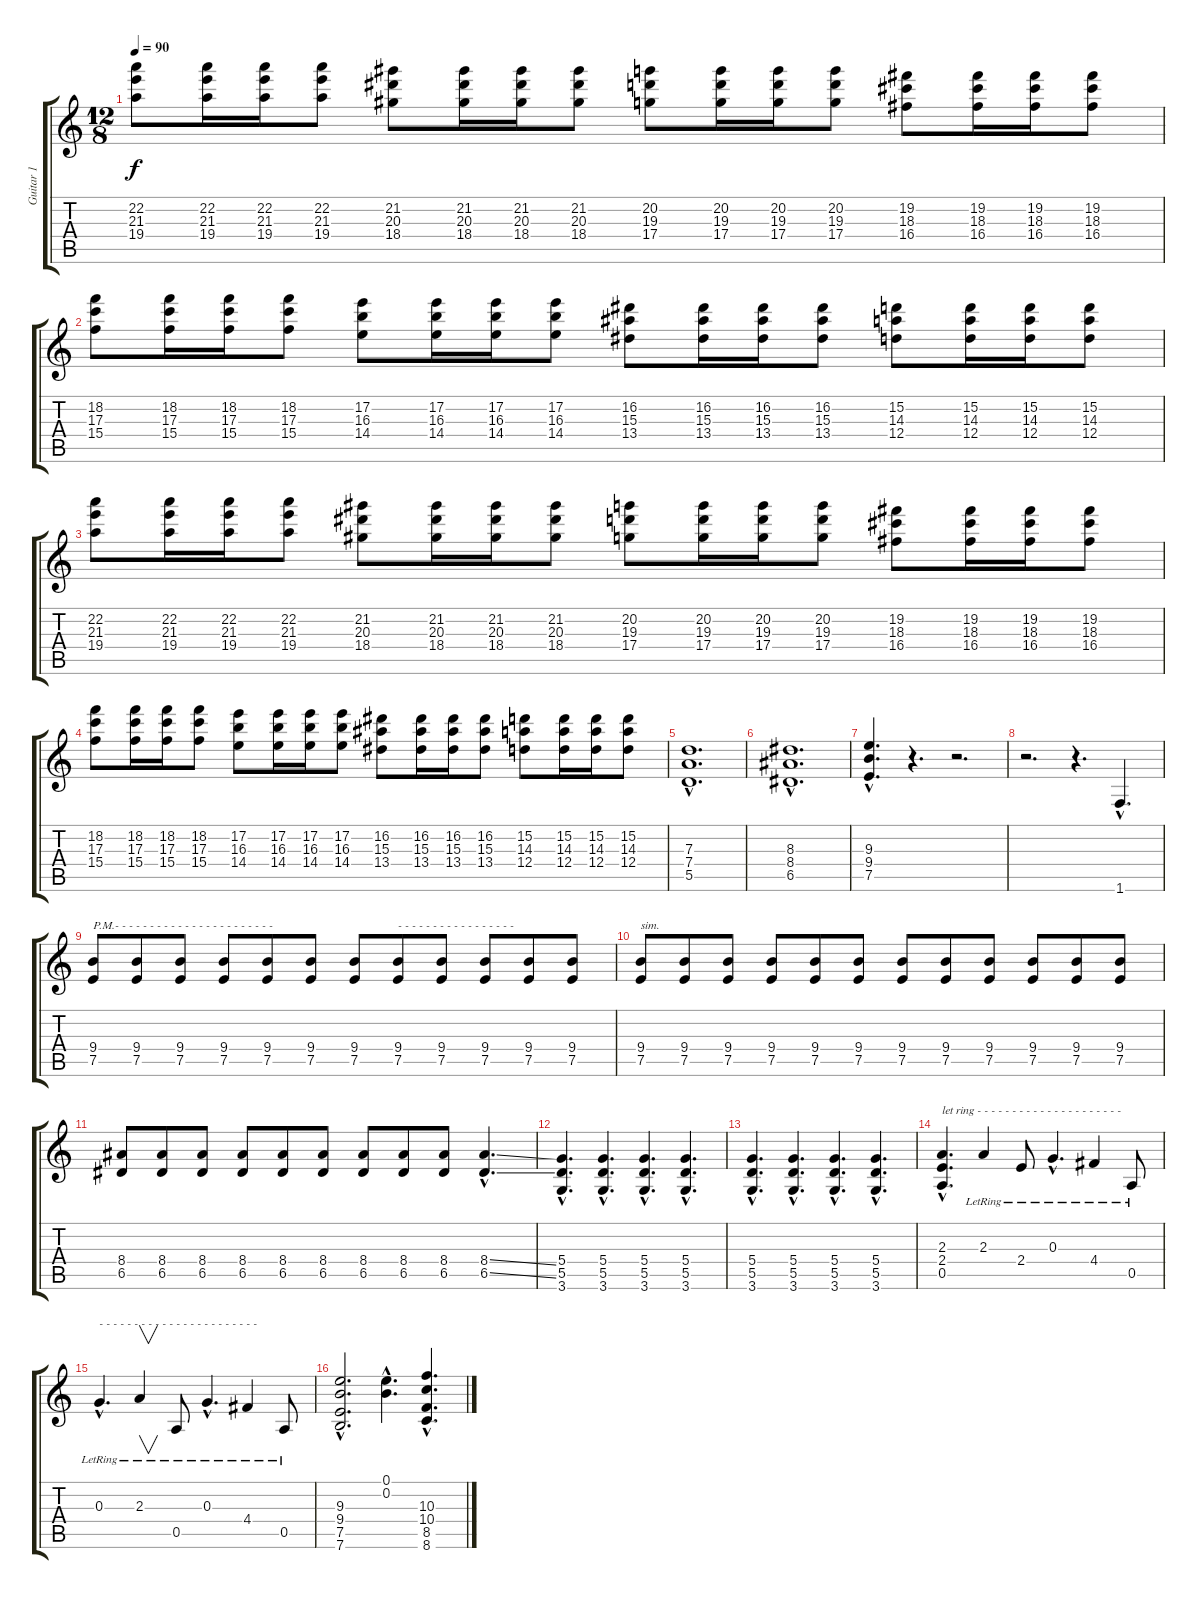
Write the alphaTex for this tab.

\track ("Guitar 1" "Guitar 1") {instrument overdrivenguitar}
\staff {score tabs}
\tuning (E4 B3 G3 D3 A2 E2) {hide}
\ts (12 8)
\tempo 90
\clef g2
\ks c
(22.2 21.3 19.4).8{dy f} (22.2 21.3 19.4).16 (22.2 21.3 19.4).16 (22.2 21.3 19.4).8 (21.2 20.3 18.4).8 (21.2 20.3 18.4).16 (21.2 20.3 18.4).16 (21.2 20.3 18.4).8 (20.2 19.3 17.4).8 (20.2 19.3 17.4).16 (20.2 19.3 17.4).16 (20.2 19.3 17.4).8 (19.2 18.3 16.4).8 (19.2 18.3 16.4).16 (19.2 18.3 16.4).16 (19.2 18.3 16.4).8 |
(18.2 17.3 15.4).8 (18.2 17.3 15.4).16 (18.2 17.3 15.4).16 (18.2 17.3 15.4).8 (17.2 16.3 14.4).8 (17.2 16.3 14.4).16 (17.2 16.3 14.4).16 (17.2 16.3 14.4).8 (16.2 15.3 13.4).8 (16.2 15.3 13.4).16 (16.2 15.3 13.4).16 (16.2 15.3 13.4).8 (15.2 14.3 12.4).8 (15.2 14.3 12.4).16 (15.2 14.3 12.4).16 (15.2 14.3 12.4).8 |
(22.2 21.3 19.4).8 (22.2 21.3 19.4).16 (22.2 21.3 19.4).16 (22.2 21.3 19.4).8 (21.2 20.3 18.4).8 (21.2 20.3 18.4).16 (21.2 20.3 18.4).16 (21.2 20.3 18.4).8 (20.2 19.3 17.4).8 (20.2 19.3 17.4).16 (20.2 19.3 17.4).16 (20.2 19.3 17.4).8 (19.2 18.3 16.4).8 (19.2 18.3 16.4).16 (19.2 18.3 16.4).16 (19.2 18.3 16.4).8 |
(18.2 17.3 15.4).8 (18.2 17.3 15.4).16 (18.2 17.3 15.4).16 (18.2 17.3 15.4).8 (17.2 16.3 14.4).8 (17.2 16.3 14.4).16 (17.2 16.3 14.4).16 (17.2 16.3 14.4).8 (16.2 15.3 13.4).8 (16.2 15.3 13.4).16 (16.2 15.3 13.4).16 (16.2 15.3 13.4).8 (15.2 14.3 12.4).8 (15.2 14.3 12.4).16 (15.2 14.3 12.4).16 (15.2 14.3 12.4).8 |
(7.3{hac} 7.4{hac} 5.5{hac}).1{d} |
(8.3{hac} 8.4{hac} 6.5{hac}).1{d} |
(9.3{hac} 9.4{hac} 7.5{hac}).4{d} r.4{d} r.2{d} |
r.2{d} r.4{d} 1.6{hac}.4{d} |
(9.4 7.5).8{txt "P.M.- - - - - - - - - - - - - - - - - - - - - - -"} (9.4 7.5).8 (9.4 7.5).8 (9.4 7.5).8 (9.4 7.5).8 (9.4 7.5).8 (9.4 7.5).8 (9.4 7.5).8{txt "- - - - - - - - - - - - - - - - -"} (9.4 7.5).8 (9.4 7.5).8 (9.4 7.5).8 (9.4 7.5).8 |
(9.4 7.5).8{txt "sim."} (9.4 7.5).8 (9.4 7.5).8 (9.4 7.5).8 (9.4 7.5).8 (9.4 7.5).8 (9.4 7.5).8 (9.4 7.5).8 (9.4 7.5).8 (9.4 7.5).8 (9.4 7.5).8 (9.4 7.5).8 |
(8.4 6.5).8 (8.4 6.5).8 (8.4 6.5).8 (8.4 6.5).8 (8.4 6.5).8 (8.4 6.5).8 (8.4 6.5).8 (8.4 6.5).8 (8.4 6.5).8 (8.4{ss hac} 6.5{ss hac}).4{d} |
(5.4{hac} 5.5{hac} 3.6{hac}).4{d} (5.4{hac} 5.5{hac} 3.6{hac}).4{d} (5.4{hac} 5.5{hac} 3.6{hac}).4{d} (5.4{hac} 5.5{hac} 3.6{hac}).4{d} |
(5.4{hac} 5.5{hac} 3.6{hac}).4{d} (5.4{hac} 5.5{hac} 3.6{hac}).4{d} (5.4{hac} 5.5{hac} 3.6{hac}).4{d} (5.4{hac} 5.5{hac} 3.6{hac}).4{d} |
(2.3{hac} 2.4{hac} 0.5{hac}).4{d txt "let ring - - - - - - - - - - - - - - - - - - - - -"} 2.3{lr}.4 2.4{lr}.8 0.3{hac lr}.4{d} 4.4{lr}.4 0.5{lr}.8 |
0.3{hac lr}.4{d txt "- - - - - - - - - - - - - - - - - - - - - - - "} 2.3{lr}.4{v} 0.5{lr}.8 0.3{hac lr}.4{d} 4.4{lr}.4 0.5{lr}.8 |
(9.3{hac} 9.4{hac} 7.5{hac} 7.6{hac}).2{d} (0.1{hac} 0.2{hac}).4{d} (10.3{hac} 10.4{hac} 8.5{hac} 8.6{hac}).4{d}
